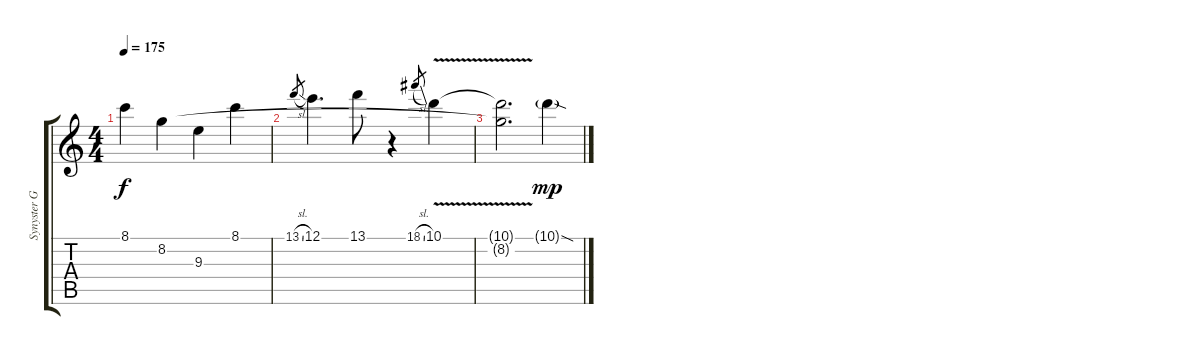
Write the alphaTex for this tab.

\track ("Synyster Gates" "Synyster G") {instrument distortionguitar}
\staff {score tabs}
\tuning (E4 B3 G3 D3 A2 D2) {hide}
\ts (4 4)
\tempo 175
\clef g2
\ks c
8.1.4{dy f} 8.2.4 9.3.4 8.1.4 |
13.1{sl}.8{gr} 12.1.4{d} 13.1.8 r.4 18.1{sl}.8{gr} 10.1{v}.4 |
(10.1{t} 8.2{t}).2{d} 10.1{sod g}.4{dy mp}
